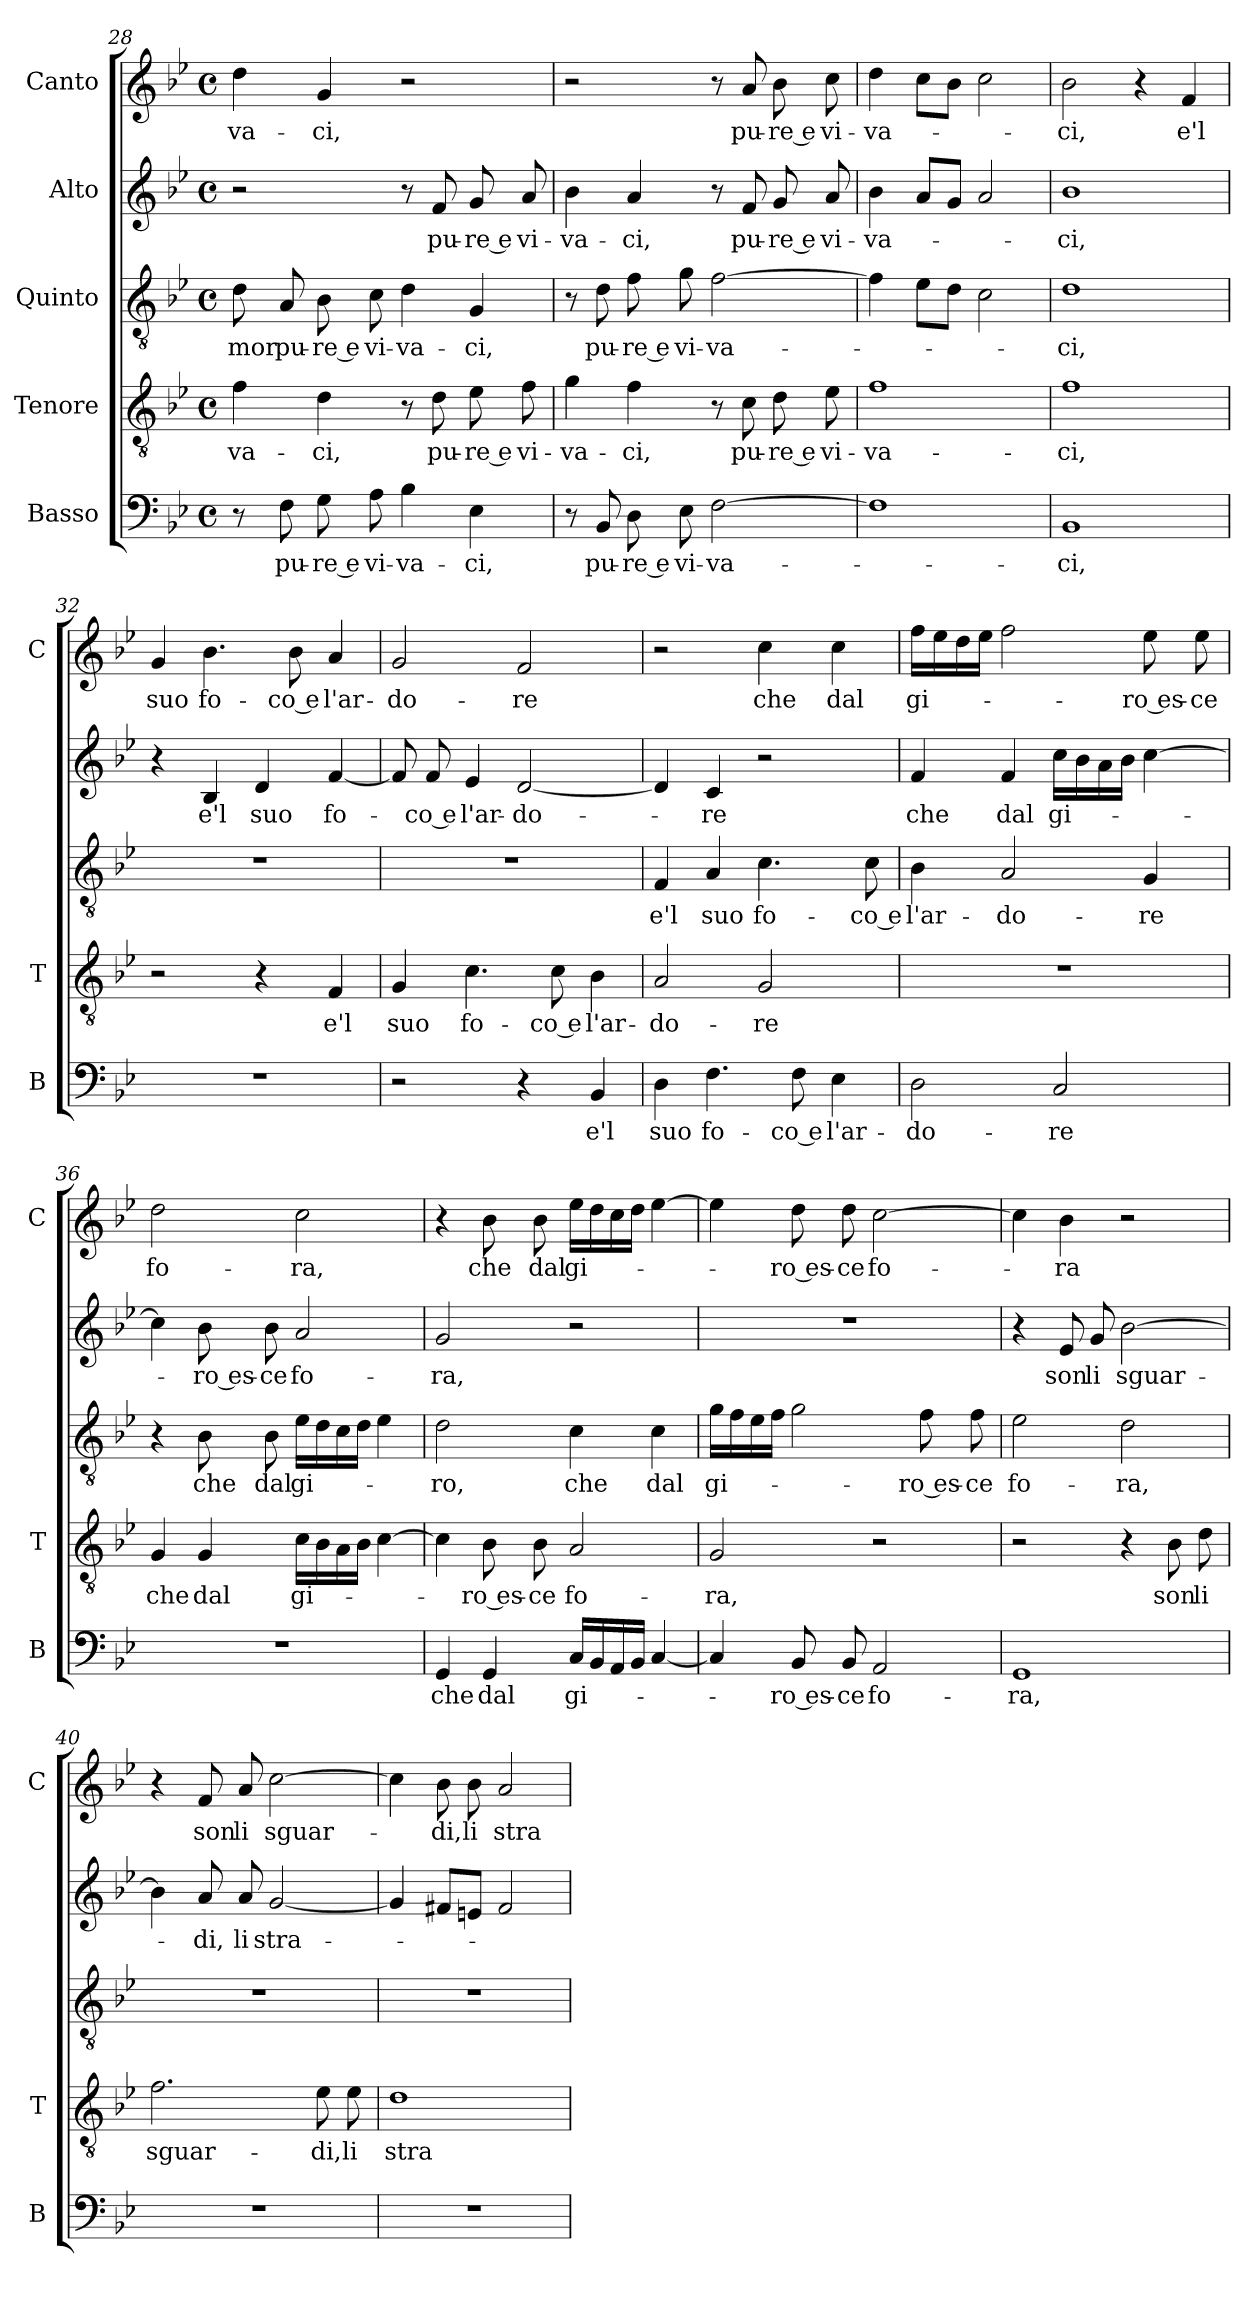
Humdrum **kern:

**kern	**text	**kern	**text	**kern	**text	**kern	**text	**kern	**text
*part5	*part5	*part4	*part4	*part3	*part3	*part2	*part2	*part1	*part1
*staff5	*staff5	*staff4	*staff4	*staff3	*staff3	*staff2	*staff2	*staff1	*staff1
*I"Basso	*	*I"Tenore	*	*I"Quinto	*	*I"Alto	*	*I"Canto	*
*I'B	*	*I'T	*	*	*	*	*	*I'C	*
*clefF4	*	*clefGv2	*	*clefGv2	*	*clefG2	*	*clefG2	*
*k[b-e-]	*	*k[b-e-]	*	*k[b-e-]	*	*k[b-e-]	*	*k[b-e-]	*
*B-:	*	*B-:	*	*B-:	*	*B-:	*	*B-:	*
*M4/4	*	*M4/4	*	*M4/4	*	*M4/4	*	*M4/4	*
*met(c)	*	*met(c)	*	*met(c)	*	*met(c)	*	*met(c)	*
=28	=28	=28	=28	=28	=28	=28	=28	=28	=28
!	!	!	!LO:LY:b	!	!LO:LY:b	!	!	!	!LO:LY:b
8r	.	4f\	-va-	8d\	-mor	2r	.	4dd\	-va-
!	!LO:LY:b	!	!	!	!LO:LY:b	!	!	!	!
8F\	pu-	.	.	8A/	pu-	.	.	.	.
!	!LO:LY:b	!	!LO:LY:b	!	!LO:LY:b	!	!	!	!LO:LY:b
8G\	-re e	4d\	-ci,	8B-\	-re e	.	.	4g/	-ci,
!	!LO:LY:b	!	!	!	!LO:LY:b	!	!	!	!
8A\	vi-	.	.	8c\	vi-	.	.	.	.
!	!LO:LY:b	!	!	!	!LO:LY:b	!	!	!	!
4B-\	-va-	8r	.	4d\	-va-	8r	.	2r	.
!	!	!	!LO:LY:b	!	!	!	!LO:LY:b	!	!
.	.	8d\	pu-	.	.	8f/	pu-	.	.
!	!LO:LY:b	!	!LO:LY:b	!	!LO:LY:b	!	!LO:LY:b	!	!
4E-\	-ci,	8e-\	-re e	4G/	-ci,	8g/	-re e	.	.
!	!	!	!LO:LY:b	!	!	!	!LO:LY:b	!	!
.	.	8f\	vi-	.	.	8a/	vi-	.	.
!!LO:LB:g=z
=29	=29	=29	=29	=29	=29	=29	=29	=29	=29
!	!	!	!LO:LY:b	!	!	!	!LO:LY:b	!	!
8r	.	4g\	-va-	8r	.	4b-\	-va-	2r	.
!	!LO:LY:b	!	!	!	!LO:LY:b	!	!	!	!
8BB-/	pu-	.	.	8d\	pu-	.	.	.	.
!	!LO:LY:b	!	!LO:LY:b	!	!LO:LY:b	!	!LO:LY:b	!	!
8D\	-re e	4f\	-ci,	8f\	-re e	4a/	-ci,	.	.
!	!LO:LY:b	!	!	!	!LO:LY:b	!	!	!	!
8E-\	vi-	.	.	8g\	vi-	.	.	.	.
!	!LO:LY:b	!	!	!	!LO:LY:b	!	!	!	!
[2F\	-va-	8r	.	[2f\	-va-	8r	.	8r	.
!	!	!	!LO:LY:b	!	!	!	!LO:LY:b	!	!LO:LY:b
.	.	8c\	pu-	.	.	8f/	pu-	8a/	pu-
!	!	!	!LO:LY:b	!	!	!	!LO:LY:b	!	!LO:LY:b
.	.	8d\	-re e	.	.	8g/	-re e	8b-\	-re e
!	!	!	!LO:LY:b	!	!	!	!LO:LY:b	!	!LO:LY:b
.	.	8e-\	vi-	.	.	8a/	vi-	8cc\	vi-
=30	=30	=30	=30	=30	=30	=30	=30	=30	=30
!	!	!	!LO:LY:b	!	!	!	!LO:LY:b	!	!LO:LY:b
1F]	.	1f	-va-	4f\]	.	4b-\	-va-	4dd\	-va-
.	.	.	.	8e-\L	.	8a/L	.	8cc\L	.
.	.	.	.	8d\J	.	8g/J	.	8b-\J	.
.	.	.	.	2c\	.	2a/	.	2cc\	.
=31	=31	=31	=31	=31	=31	=31	=31	=31	=31
!	!LO:LY:b	!	!LO:LY:b	!	!LO:LY:b	!	!LO:LY:b	!	!LO:LY:b
1BB-	-ci,	1f	-ci,	1d	-ci,	1b-	-ci,	2b-\	-ci,
.	.	.	.	.	.	.	.	4r	.
!	!	!	!	!	!	!	!	!	!LO:LY:b
.	.	.	.	.	.	.	.	4f/	e'l
=32	=32	=32	=32	=32	=32	=32	=32	=32	=32
!	!	!	!	!	!	!	!	!	!LO:LY:b
1r	.	2r	.	1r	.	4r	.	4g/	suo
!	!	!	!	!	!	!	!LO:LY:b	!	!LO:LY:b
.	.	.	.	.	.	4B-/	e'l	4.b-\	fo-
!	!	!	!	!	!	!	!LO:LY:b	!	!
.	.	4r	.	.	.	4d/	suo	.	.
!	!	!	!	!	!	!	!	!	!LO:LY:b
.	.	.	.	.	.	.	.	8b-\	-co e
!	!	!	!LO:LY:b	!	!	!	!LO:LY:b	!	!LO:LY:b
.	.	4F/	e'l	.	.	[4f/	fo-	4a/	l'ar-
=33	=33	=33	=33	=33	=33	=33	=33	=33	=33
!	!	!	!LO:LY:b	!	!	!	!	!	!LO:LY:b
2r	.	4G/	suo	1r	.	8f/]	.	2g/	-do-
!	!	!	!	!	!	!	!LO:LY:b	!	!
.	.	.	.	.	.	8f/	-co e	.	.
!	!	!	!LO:LY:b	!	!	!	!LO:LY:b	!	!
.	.	4.c\	fo-	.	.	4e-/	l'ar-	.	.
!	!	!	!	!	!	!	!LO:LY:b	!	!LO:LY:b
4r	.	.	.	.	.	[2d/	-do-	2f/	-re
!	!	!	!LO:LY:b	!	!	!	!	!	!
.	.	8c\	-co e	.	.	.	.	.	.
!	!LO:LY:b	!	!LO:LY:b	!	!	!	!	!	!
4BB-/	e'l	4B-\	l'ar-	.	.	.	.	.	.
!!LO:LB:g=z
=34	=34	=34	=34	=34	=34	=34	=34	=34	=34
!	!LO:LY:b	!	!LO:LY:b	!	!LO:LY:b	!	!	!	!
4D\	suo	2A/	-do-	4F/	e'l	4d/]	.	2r	.
!	!LO:LY:b	!	!	!	!LO:LY:b	!	!LO:LY:b	!	!
4.F\	fo-	.	.	4A/	suo	4c/	-re	.	.
!	!	!	!LO:LY:b	!	!LO:LY:b	!	!	!	!LO:LY:b
.	.	2G/	-re	4.c\	fo-	2r	.	4cc\	che
!	!LO:LY:b	!	!	!	!	!	!	!	!
8F\	-co e	.	.	.	.	.	.	.	.
!	!LO:LY:b	!	!	!	!	!	!	!	!LO:LY:b
4E-\	l'ar-	.	.	.	.	.	.	4cc\	dal
!	!	!	!	!	!LO:LY:b	!	!	!	!
.	.	.	.	8c\	-co e	.	.	.	.
=35	=35	=35	=35	=35	=35	=35	=35	=35	=35
!	!LO:LY:b	!	!	!	!LO:LY:b	!	!LO:LY:b	!	!LO:LY:b
2D\	-do-	1r	.	4B-\	l'ar-	4f/	che	16ff\LL	gi-
.	.	.	.	.	.	.	.	16ee-\	.
.	.	.	.	.	.	.	.	16dd\	.
.	.	.	.	.	.	.	.	16ee-\JJ	.
!	!	!	!	!	!LO:LY:b	!	!LO:LY:b	!	!
.	.	.	.	2A/	-do-	4f/	dal	2ff\	.
!	!LO:LY:b	!	!	!	!	!	!LO:LY:b	!	!
2C/	-re	.	.	.	.	16cc\LL	gi-	.	.
.	.	.	.	.	.	16b-\	.	.	.
.	.	.	.	.	.	16a\	.	.	.
.	.	.	.	.	.	16b-\JJ	.	.	.
!	!	!	!	!	!LO:LY:b	!	!	!	!LO:LY:b
.	.	.	.	4G/	-re	[4cc\	.	8ee-\	-ro es-
!	!	!	!	!	!	!	!	!	!LO:LY:b
.	.	.	.	.	.	.	.	8ee-\	-ce
=36	=36	=36	=36	=36	=36	=36	=36	=36	=36
!	!	!	!LO:LY:b	!	!	!	!	!	!LO:LY:b
1r	.	4G/	che	4r	.	4cc\]	.	2dd\	fo-
!	!	!	!LO:LY:b	!	!LO:LY:b	!	!LO:LY:b	!	!
.	.	4G/	dal	8B-\	che	8b-\	-ro es-	.	.
!	!	!	!	!	!LO:LY:b	!	!LO:LY:b	!	!
.	.	.	.	8B-\	dal	8b-\	-ce	.	.
!	!	!	!LO:LY:b	!	!LO:LY:b	!	!LO:LY:b	!	!LO:LY:b
.	.	16c\LL	gi-	16e-\LL	gi-	2a/	fo-	2cc\	-ra,
.	.	16B-\	.	16d\	.	.	.	.	.
.	.	16A\	.	16c\	.	.	.	.	.
.	.	16B-\JJ	.	16d\JJ	.	.	.	.	.
.	.	[4c\	.	4e-\	.	.	.	.	.
=37	=37	=37	=37	=37	=37	=37	=37	=37	=37
!	!LO:LY:b	!	!	!	!LO:LY:b	!	!LO:LY:b	!	!
4GG/	che	4c\]	.	2d\	-ro,	2g/	-ra,	4r	.
!	!LO:LY:b	!	!LO:LY:b	!	!	!	!	!	!LO:LY:b
4GG/	dal	8B-\	-ro es-	.	.	.	.	8b-\	che
!	!	!	!LO:LY:b	!	!	!	!	!	!LO:LY:b
.	.	8B-\	-ce	.	.	.	.	8b-\	dal
!	!LO:LY:b	!	!LO:LY:b	!	!LO:LY:b	!	!	!	!LO:LY:b
16C/LL	gi-	2A/	fo-	4c\	che	2r	.	16ee-\LL	gi-
16BB-/	.	.	.	.	.	.	.	16dd\	.
16AA/	.	.	.	.	.	.	.	16cc\	.
16BB-/JJ	.	.	.	.	.	.	.	16dd\JJ	.
!	!	!	!	!	!LO:LY:b	!	!	!	!
[4C/	.	.	.	4c\	dal	.	.	[4ee-\	.
=38	=38	=38	=38	=38	=38	=38	=38	=38	=38
!	!	!	!LO:LY:b	!	!LO:LY:b	!	!	!	!
4C/]	.	2G/	-ra,	16g\LL	gi-	1r	.	4ee-\]	.
.	.	.	.	16f\	.	.	.	.	.
.	.	.	.	16e-\	.	.	.	.	.
.	.	.	.	16f\JJ	.	.	.	.	.
!	!LO:LY:b	!	!	!	!	!	!	!	!LO:LY:b
8BB-/	-ro es-	.	.	2g\	.	.	.	8dd\	-ro es-
!	!LO:LY:b	!	!	!	!	!	!	!	!LO:LY:b
8BB-/	-ce	.	.	.	.	.	.	8dd\	-ce
!	!LO:LY:b	!	!	!	!	!	!	!	!LO:LY:b
2AA/	fo-	2r	.	.	.	.	.	[2cc\	fo-
!	!	!	!	!	!LO:LY:b	!	!	!	!
.	.	.	.	8f\	-ro es-	.	.	.	.
!	!	!	!	!	!LO:LY:b	!	!	!	!
.	.	.	.	8f\	-ce	.	.	.	.
!!LO:PB:g=z
=39	=39	=39	=39	=39	=39	=39	=39	=39	=39
!	!LO:LY:b	!	!	!	!LO:LY:b	!	!	!	!
1GG	-ra,	2r	.	2e-\	fo-	4r	.	4cc\]	.
!	!	!	!	!	!	!	!LO:LY:b	!	!LO:LY:b
.	.	.	.	.	.	8e-/	son	4b-\	-ra
!	!	!	!	!	!	!	!LO:LY:b	!	!
.	.	.	.	.	.	8g/	li	.	.
!	!	!	!	!	!LO:LY:b	!	!LO:LY:b	!	!
.	.	4r	.	2d\	-ra,	[2b-\	sguar-	2r	.
!	!	!	!LO:LY:b	!	!	!	!	!	!
.	.	8B-\	son	.	.	.	.	.	.
!	!	!	!LO:LY:b	!	!	!	!	!	!
.	.	8d\	li	.	.	.	.	.	.
=40	=40	=40	=40	=40	=40	=40	=40	=40	=40
!	!	!	!LO:LY:b	!	!	!	!	!	!
1r	.	2.f\	sguar-	1r	.	4b-\]	.	4r	.
!	!	!	!	!	!	!	!LO:LY:b	!	!LO:LY:b
.	.	.	.	.	.	8a/	-di,	8f/	son
!	!	!	!	!	!	!	!LO:LY:b	!	!LO:LY:b
.	.	.	.	.	.	8a/	li	8a/	li
!	!	!	!	!	!	!	!LO:LY:b	!	!LO:LY:b
.	.	.	.	.	.	[2g/	stra-	[2cc\	sguar-
!	!	!	!LO:LY:b	!	!	!	!	!	!
.	.	8e-\	-di,	.	.	.	.	.	.
!	!	!	!LO:LY:b	!	!	!	!	!	!
.	.	8e-\	li	.	.	.	.	.	.
=41	=41	=41	=41	=41	=41	=41	=41	=41	=41
!	!	!	!LO:LY:b	!	!	!	!	!	!
1r	.	1d	stra-	1r	.	4g/]	.	4cc\]	.
!	!	!	!	!	!	!	!	!	!LO:LY:b
.	.	.	.	.	.	8f#X/L	.	8b-\	-di,
!	!	!	!	!	!	!	!	!	!LO:LY:b
.	.	.	.	.	.	8en/J	.	8b-\	li
!	!	!	!	!	!	!	!	!	!LO:LY:b
.	.	.	.	.	.	2f#/	.	2a/	stra-
=	=	=	=	=	=	=	=	=	=
*-	*-	*-	*-	*-	*-	*-	*-	*-	*-
